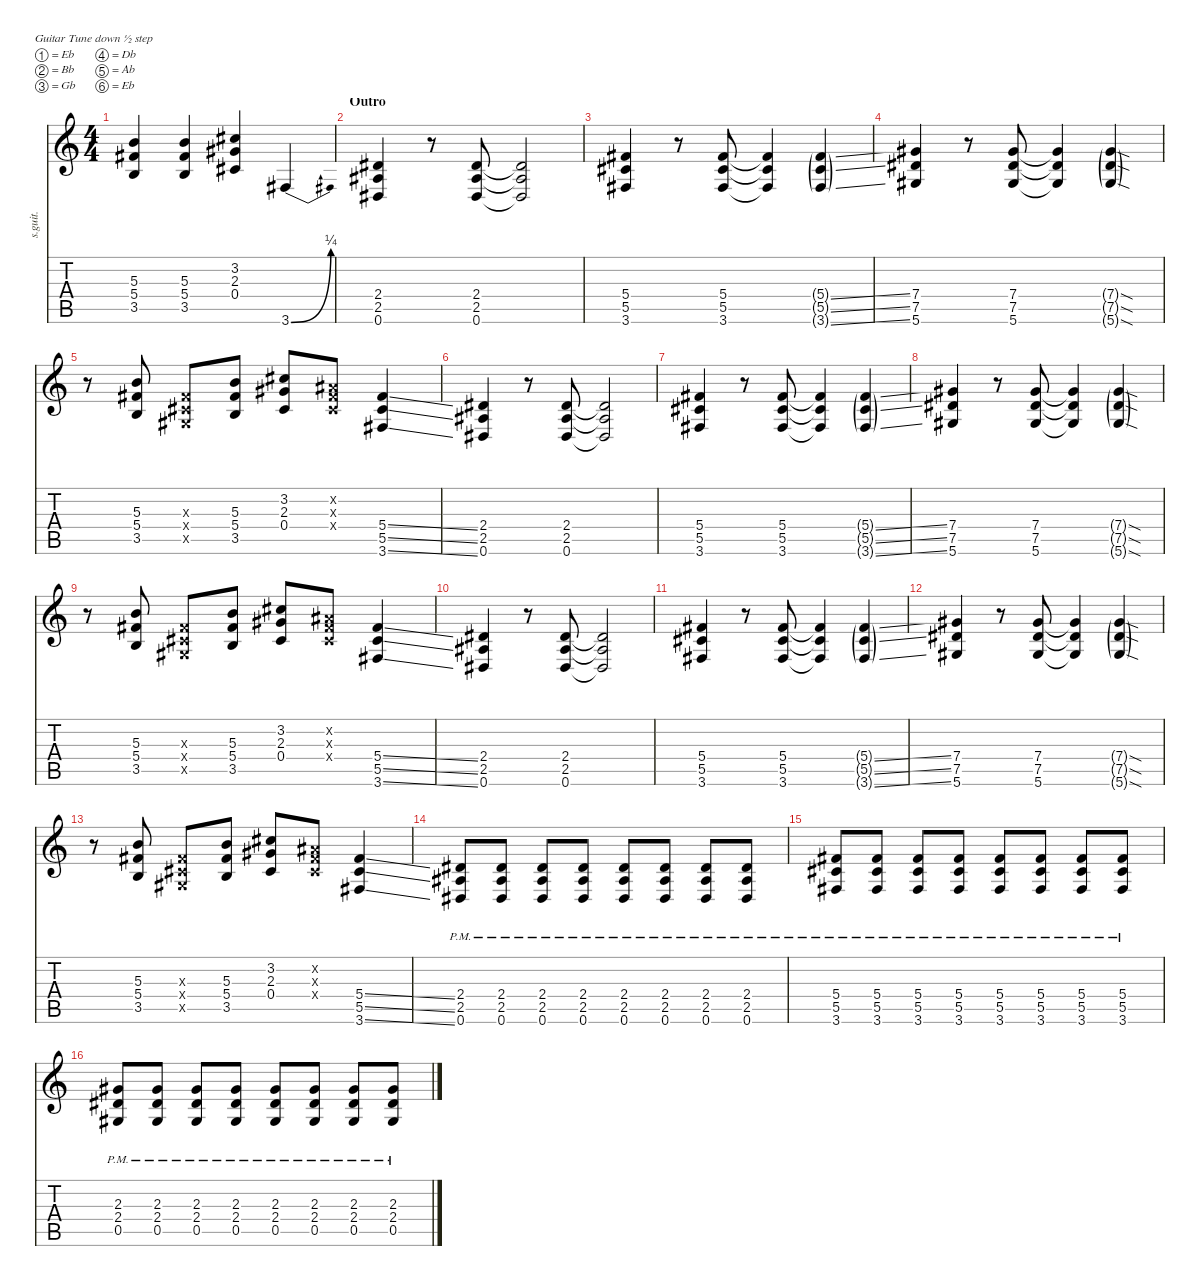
\defaultSystemsLayout 4
\hideDynamics
\bracketExtendMode nobrackets
\track ("Izzy Stradlin - Rhythm" "s.guit.") {instrument distortionguitar}
\staff {score tabs}
\tuning (Eb4 Bb3 Gb3 Db3 Ab2 Eb2)
\ts (4 4)
\tempo (125 hide)
\clef g2
\ks c
(5.3 5.4{acc #} 3.5).4{lyrics (0 "") lyrics (1 "") lyrics (2 "") lyrics (3 "") lyrics (4 "") dy f} (5.3 5.4{acc #} 3.5).4{lyrics (0 "") lyrics (1 "") lyrics (2 "") lyrics (3 "") lyrics (4 "")} (3.2{acc #} 2.3{acc #} 0.4{acc #}).4{lyrics (0 "") lyrics (1 "") lyrics (2 "") lyrics (3 "") lyrics (4 "")} 3.6{be (bend 0 0 60 1) acc #}.4{lyrics (0 "") lyrics (1 "") lyrics (2 "") lyrics (3 "") lyrics (4 "")} |
\section ("" "Outro")
(2.4{acc #} 2.5{acc #} 0.6{acc #}).4{lyrics (0 "") lyrics (1 "") lyrics (2 "") lyrics (3 "") lyrics (4 "")} r.8 (2.4{acc #} 2.5{acc #} 0.6{acc #}).8{lyrics (0 "") lyrics (1 "") lyrics (2 "") lyrics (3 "") lyrics (4 "")} (2.4{t acc #} 2.5{t acc #} 0.6{t acc #}).2{lyrics (0 "") lyrics (1 "") lyrics (2 "") lyrics (3 "") lyrics (4 "")} |
(5.4{acc #} 5.5{acc #} 3.6{acc #}).4{lyrics (0 "") lyrics (1 "") lyrics (2 "") lyrics (3 "") lyrics (4 "")} r.8 (5.4{acc #} 5.5{acc #} 3.6{acc #}).8{lyrics (0 "") lyrics (1 "") lyrics (2 "") lyrics (3 "") lyrics (4 "")} (5.4{t acc #} 5.5{t acc #} 3.6{t acc #}).4{lyrics (0 "") lyrics (1 "") lyrics (2 "") lyrics (3 "") lyrics (4 "")} (5.4{ss g acc #} 5.5{ss g acc #} 3.6{ss g acc #}).4{lyrics (0 "") lyrics (1 "") lyrics (2 "") lyrics (3 "") lyrics (4 "") dy mp} |
(7.4{acc #} 7.5{acc #} 5.6{acc #}).4{lyrics (0 "") lyrics (1 "") lyrics (2 "") lyrics (3 "") lyrics (4 "") dy f} r.8 (7.4{acc #} 7.5{acc #} 5.6{acc #}).8{lyrics (0 "") lyrics (1 "") lyrics (2 "") lyrics (3 "") lyrics (4 "")} (7.4{t acc #} 7.5{t acc #} 5.6{t acc #}).4{lyrics (0 "") lyrics (1 "") lyrics (2 "") lyrics (3 "") lyrics (4 "")} (7.4{sod g acc #} 7.5{sod g acc #} 5.6{sod g acc #}).4{lyrics (0 "") lyrics (1 "") lyrics (2 "") lyrics (3 "") lyrics (4 "") dy mp} |
r.8 (5.3 5.4{acc #} 3.5).8{lyrics (0 "") lyrics (1 "") lyrics (2 "") lyrics (3 "") lyrics (4 "") dy f} (0.3{x acc #} 0.4{x acc #} 0.5{x acc #}).8{lyrics (0 "") lyrics (1 "") lyrics (2 "") lyrics (3 "") lyrics (4 "")} (5.3 5.4{acc #} 3.5).8{lyrics (0 "") lyrics (1 "") lyrics (2 "") lyrics (3 "") lyrics (4 "")} (3.2{acc #} 2.3{acc #} 0.4{acc #}).8{lyrics (0 "") lyrics (1 "") lyrics (2 "") lyrics (3 "") lyrics (4 "")} (0.2{x acc #} 0.3{x acc #} 0.4{x acc #}).8{lyrics (0 "") lyrics (1 "") lyrics (2 "") lyrics (3 "") lyrics (4 "")} (5.4{ss acc #} 5.5{ss acc #} 3.6{ss acc #}).4{lyrics (0 "") lyrics (1 "") lyrics (2 "") lyrics (3 "") lyrics (4 "")} |
(2.4{acc #} 2.5{acc #} 0.6{acc #}).4{lyrics (0 "") lyrics (1 "") lyrics (2 "") lyrics (3 "") lyrics (4 "")} r.8 (2.4{acc #} 2.5{acc #} 0.6{acc #}).8{lyrics (0 "") lyrics (1 "") lyrics (2 "") lyrics (3 "") lyrics (4 "")} (2.4{t acc #} 2.5{t acc #} 0.6{t acc #}).2{lyrics (0 "") lyrics (1 "") lyrics (2 "") lyrics (3 "") lyrics (4 "")} |
(5.4{acc #} 5.5{acc #} 3.6{acc #}).4{lyrics (0 "") lyrics (1 "") lyrics (2 "") lyrics (3 "") lyrics (4 "")} r.8 (5.4{acc #} 5.5{acc #} 3.6{acc #}).8{lyrics (0 "") lyrics (1 "") lyrics (2 "") lyrics (3 "") lyrics (4 "")} (5.4{t acc #} 5.5{t acc #} 3.6{t acc #}).4{lyrics (0 "") lyrics (1 "") lyrics (2 "") lyrics (3 "") lyrics (4 "")} (5.4{ss g acc #} 5.5{ss g acc #} 3.6{ss g acc #}).4{lyrics (0 "") lyrics (1 "") lyrics (2 "") lyrics (3 "") lyrics (4 "") dy mp} |
(7.4{acc #} 7.5{acc #} 5.6{acc #}).4{lyrics (0 "") lyrics (1 "") lyrics (2 "") lyrics (3 "") lyrics (4 "") dy f} r.8 (7.4{acc #} 7.5{acc #} 5.6{acc #}).8{lyrics (0 "") lyrics (1 "") lyrics (2 "") lyrics (3 "") lyrics (4 "")} (7.4{t acc #} 7.5{t acc #} 5.6{t acc #}).4{lyrics (0 "") lyrics (1 "") lyrics (2 "") lyrics (3 "") lyrics (4 "")} (7.4{sod g acc #} 7.5{sod g acc #} 5.6{sod g acc #}).4{lyrics (0 "") lyrics (1 "") lyrics (2 "") lyrics (3 "") lyrics (4 "") dy mp} |
r.8 (5.3 5.4{acc #} 3.5).8{lyrics (0 "") lyrics (1 "") lyrics (2 "") lyrics (3 "") lyrics (4 "") dy f} (0.3{x acc #} 0.4{x acc #} 0.5{x acc #}).8{lyrics (0 "") lyrics (1 "") lyrics (2 "") lyrics (3 "") lyrics (4 "")} (5.3 5.4{acc #} 3.5).8{lyrics (0 "") lyrics (1 "") lyrics (2 "") lyrics (3 "") lyrics (4 "")} (3.2{acc #} 2.3{acc #} 0.4{acc #}).8{lyrics (0 "") lyrics (1 "") lyrics (2 "") lyrics (3 "") lyrics (4 "")} (0.2{x acc #} 0.3{x acc #} 0.4{x acc #}).8{lyrics (0 "") lyrics (1 "") lyrics (2 "") lyrics (3 "") lyrics (4 "")} (5.4{ss acc #} 5.5{ss acc #} 3.6{ss acc #}).4{lyrics (0 "") lyrics (1 "") lyrics (2 "") lyrics (3 "") lyrics (4 "")} |
(2.4{acc #} 2.5{acc #} 0.6{acc #}).4{lyrics (0 "") lyrics (1 "") lyrics (2 "") lyrics (3 "") lyrics (4 "")} r.8 (2.4{acc #} 2.5{acc #} 0.6{acc #}).8{lyrics (0 "") lyrics (1 "") lyrics (2 "") lyrics (3 "") lyrics (4 "")} (2.4{t acc #} 2.5{t acc #} 0.6{t acc #}).2{lyrics (0 "") lyrics (1 "") lyrics (2 "") lyrics (3 "") lyrics (4 "")} |
(5.4{acc #} 5.5{acc #} 3.6{acc #}).4{lyrics (0 "") lyrics (1 "") lyrics (2 "") lyrics (3 "") lyrics (4 "")} r.8 (5.4{acc #} 5.5{acc #} 3.6{acc #}).8{lyrics (0 "") lyrics (1 "") lyrics (2 "") lyrics (3 "") lyrics (4 "")} (5.4{t acc #} 5.5{t acc #} 3.6{t acc #}).4{lyrics (0 "") lyrics (1 "") lyrics (2 "") lyrics (3 "") lyrics (4 "")} (5.4{ss g acc #} 5.5{ss g acc #} 3.6{ss g acc #}).4{lyrics (0 "") lyrics (1 "") lyrics (2 "") lyrics (3 "") lyrics (4 "") dy mp} |
(7.4{acc #} 7.5{acc #} 5.6{acc #}).4{lyrics (0 "") lyrics (1 "") lyrics (2 "") lyrics (3 "") lyrics (4 "") dy f} r.8 (7.4{acc #} 7.5{acc #} 5.6{acc #}).8{lyrics (0 "") lyrics (1 "") lyrics (2 "") lyrics (3 "") lyrics (4 "")} (7.4{t acc #} 7.5{t acc #} 5.6{t acc #}).4{lyrics (0 "") lyrics (1 "") lyrics (2 "") lyrics (3 "") lyrics (4 "")} (7.4{sod g acc #} 7.5{sod g acc #} 5.6{sod g acc #}).4{lyrics (0 "") lyrics (1 "") lyrics (2 "") lyrics (3 "") lyrics (4 "") dy mp} |
r.8 (5.3 5.4{acc #} 3.5).8{lyrics (0 "") lyrics (1 "") lyrics (2 "") lyrics (3 "") lyrics (4 "") dy f} (0.3{x acc #} 0.4{x acc #} 0.5{x acc #}).8{lyrics (0 "") lyrics (1 "") lyrics (2 "") lyrics (3 "") lyrics (4 "")} (5.3 5.4{acc #} 3.5).8{lyrics (0 "") lyrics (1 "") lyrics (2 "") lyrics (3 "") lyrics (4 "")} (3.2{acc #} 2.3{acc #} 0.4{acc #}).8{lyrics (0 "") lyrics (1 "") lyrics (2 "") lyrics (3 "") lyrics (4 "")} (0.2{x acc #} 0.3{x acc #} 0.4{x acc #}).8{lyrics (0 "") lyrics (1 "") lyrics (2 "") lyrics (3 "") lyrics (4 "")} (5.4{ss acc #} 5.5{ss acc #} 3.6{ss acc #}).4{lyrics (0 "") lyrics (1 "") lyrics (2 "") lyrics (3 "") lyrics (4 "")} |
(2.4{pm acc #} 2.5{pm acc #} 0.6{pm acc #}).8{lyrics (0 "") lyrics (1 "") lyrics (2 "") lyrics (3 "") lyrics (4 "")} (2.4{pm acc #} 2.5{pm acc #} 0.6{pm acc #}).8{lyrics (0 "") lyrics (1 "") lyrics (2 "") lyrics (3 "") lyrics (4 "")} (2.4{pm acc #} 2.5{pm acc #} 0.6{pm acc #}).8{lyrics (0 "") lyrics (1 "") lyrics (2 "") lyrics (3 "") lyrics (4 "")} (2.4{pm acc #} 2.5{pm acc #} 0.6{pm acc #}).8{lyrics (0 "") lyrics (1 "") lyrics (2 "") lyrics (3 "") lyrics (4 "")} (2.4{pm acc #} 2.5{pm acc #} 0.6{pm acc #}).8{lyrics (0 "") lyrics (1 "") lyrics (2 "") lyrics (3 "") lyrics (4 "")} (2.4{pm acc #} 2.5{pm acc #} 0.6{pm acc #}).8{lyrics (0 "") lyrics (1 "") lyrics (2 "") lyrics (3 "") lyrics (4 "")} (2.4{pm acc #} 2.5{pm acc #} 0.6{pm acc #}).8{lyrics (0 "") lyrics (1 "") lyrics (2 "") lyrics (3 "") lyrics (4 "")} (2.4{pm acc #} 2.5{pm acc #} 0.6{pm acc #}).8{lyrics (0 "") lyrics (1 "") lyrics (2 "") lyrics (3 "") lyrics (4 "")} |
(5.4{pm acc #} 5.5{pm acc #} 3.6{pm acc #}).8{lyrics (0 "") lyrics (1 "") lyrics (2 "") lyrics (3 "") lyrics (4 "")} (5.4{pm acc #} 5.5{pm acc #} 3.6{pm acc #}).8{lyrics (0 "") lyrics (1 "") lyrics (2 "") lyrics (3 "") lyrics (4 "")} (5.4{pm acc #} 5.5{pm acc #} 3.6{pm acc #}).8{lyrics (0 "") lyrics (1 "") lyrics (2 "") lyrics (3 "") lyrics (4 "")} (5.4{pm acc #} 5.5{pm acc #} 3.6{pm acc #}).8{lyrics (0 "") lyrics (1 "") lyrics (2 "") lyrics (3 "") lyrics (4 "")} (5.4{pm acc #} 5.5{pm acc #} 3.6{pm acc #}).8{lyrics (0 "") lyrics (1 "") lyrics (2 "") lyrics (3 "") lyrics (4 "")} (5.4{pm acc #} 5.5{pm acc #} 3.6{pm acc #}).8{lyrics (0 "") lyrics (1 "") lyrics (2 "") lyrics (3 "") lyrics (4 "")} (5.4{pm acc #} 5.5{pm acc #} 3.6{pm acc #}).8{lyrics (0 "") lyrics (1 "") lyrics (2 "") lyrics (3 "") lyrics (4 "")} (5.4{pm acc #} 5.5{pm acc #} 3.6{pm acc #}).8{lyrics (0 "") lyrics (1 "") lyrics (2 "") lyrics (3 "") lyrics (4 "")} |
(2.3{pm acc #} 2.4{pm acc #} 0.5{pm acc #}).8{lyrics (0 "") lyrics (1 "") lyrics (2 "") lyrics (3 "") lyrics (4 "")} (2.3{pm acc #} 2.4{pm acc #} 0.5{pm acc #}).8{lyrics (0 "") lyrics (1 "") lyrics (2 "") lyrics (3 "") lyrics (4 "")} (2.3{pm acc #} 2.4{pm acc #} 0.5{pm acc #}).8{lyrics (0 "") lyrics (1 "") lyrics (2 "") lyrics (3 "") lyrics (4 "")} (2.3{pm acc #} 2.4{pm acc #} 0.5{pm acc #}).8{lyrics (0 "") lyrics (1 "") lyrics (2 "") lyrics (3 "") lyrics (4 "")} (2.3{pm acc #} 2.4{pm acc #} 0.5{pm acc #}).8{lyrics (0 "") lyrics (1 "") lyrics (2 "") lyrics (3 "") lyrics (4 "")} (2.3{pm acc #} 2.4{pm acc #} 0.5{pm acc #}).8{lyrics (0 "") lyrics (1 "") lyrics (2 "") lyrics (3 "") lyrics (4 "")} (2.3{pm acc #} 2.4{pm acc #} 0.5{pm acc #}).8{lyrics (0 "") lyrics (1 "") lyrics (2 "") lyrics (3 "") lyrics (4 "")} (2.3{pm acc #} 2.4{pm acc #} 0.5{pm acc #}).8{lyrics (0 "") lyrics (1 "") lyrics (2 "") lyrics (3 "") lyrics (4 "")}
